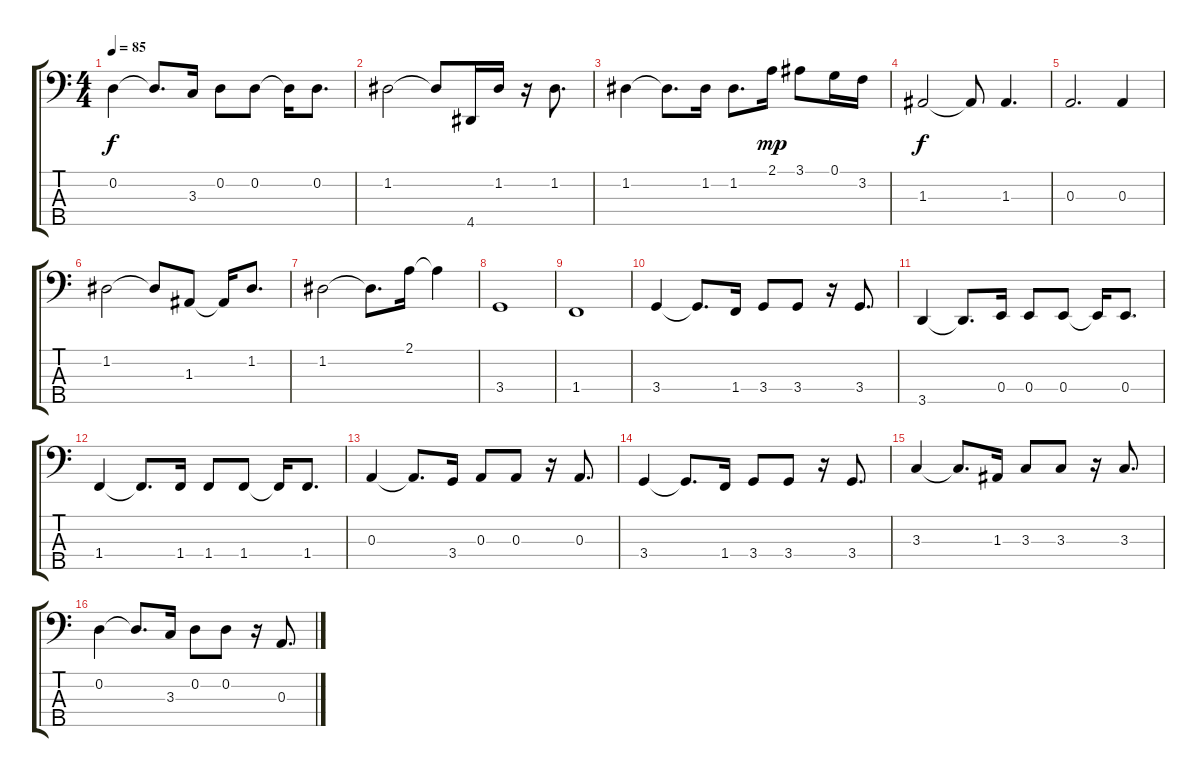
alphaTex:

\track "" {instrument electricbassfinger}
\staff {score tabs}
\tuning (G2 D2 A1 E1 B0) {hide}
\ts (4 4)
\tempo 85
\clef f4
\ks c
0.2.4{dy f} 0.2{t}.8{d} 3.3.16 0.2.8 0.2.8 0.2{t}.16 0.2.8{d} |
1.2.2 1.2{t}.8 4.5.16 1.2.16 r.16 1.2.8{d} |
1.2.4 1.2{t}.8{d} 1.2.16 1.2.8{d} 2.1.16{dy mp} 3.1.8 0.1.16 3.2.16 |
1.3.2{dy f} 1.3{t}.8 1.3.4{d} |
0.3.2{d} 0.3.4 |
1.2.2 1.2{t}.8 1.3.8 1.3{t}.16 1.2.8{d} |
1.2.2 1.2{t}.8{d} 2.1.16 2.1{t}.4 |
3.4.1 |
1.4.1 |
3.4.4 3.4{t}.8{d} 1.4.16 3.4.8 3.4.8 r.16 3.4.8{d} |
3.5.4 3.5{t}.8{d} 0.4.16 0.4.8 0.4.8 0.4{t}.16 0.4.8{d} |
1.4.4 1.4{t}.8{d} 1.4.16 1.4.8 1.4.8 1.4{t}.16 1.4.8{d} |
0.3.4 0.3{t}.8{d} 3.4.16 0.3.8 0.3.8 r.16 0.3.8{d} |
3.4.4 3.4{t}.8{d} 1.4.16 3.4.8 3.4.8 r.16 3.4.8{d} |
3.3.4 3.3{t}.8{d} 1.3.16 3.3.8 3.3.8 r.16 3.3.8{d} |
0.2.4 0.2{t}.8{d} 3.3.16 0.2.8 0.2.8 r.16 0.3.8{d}
